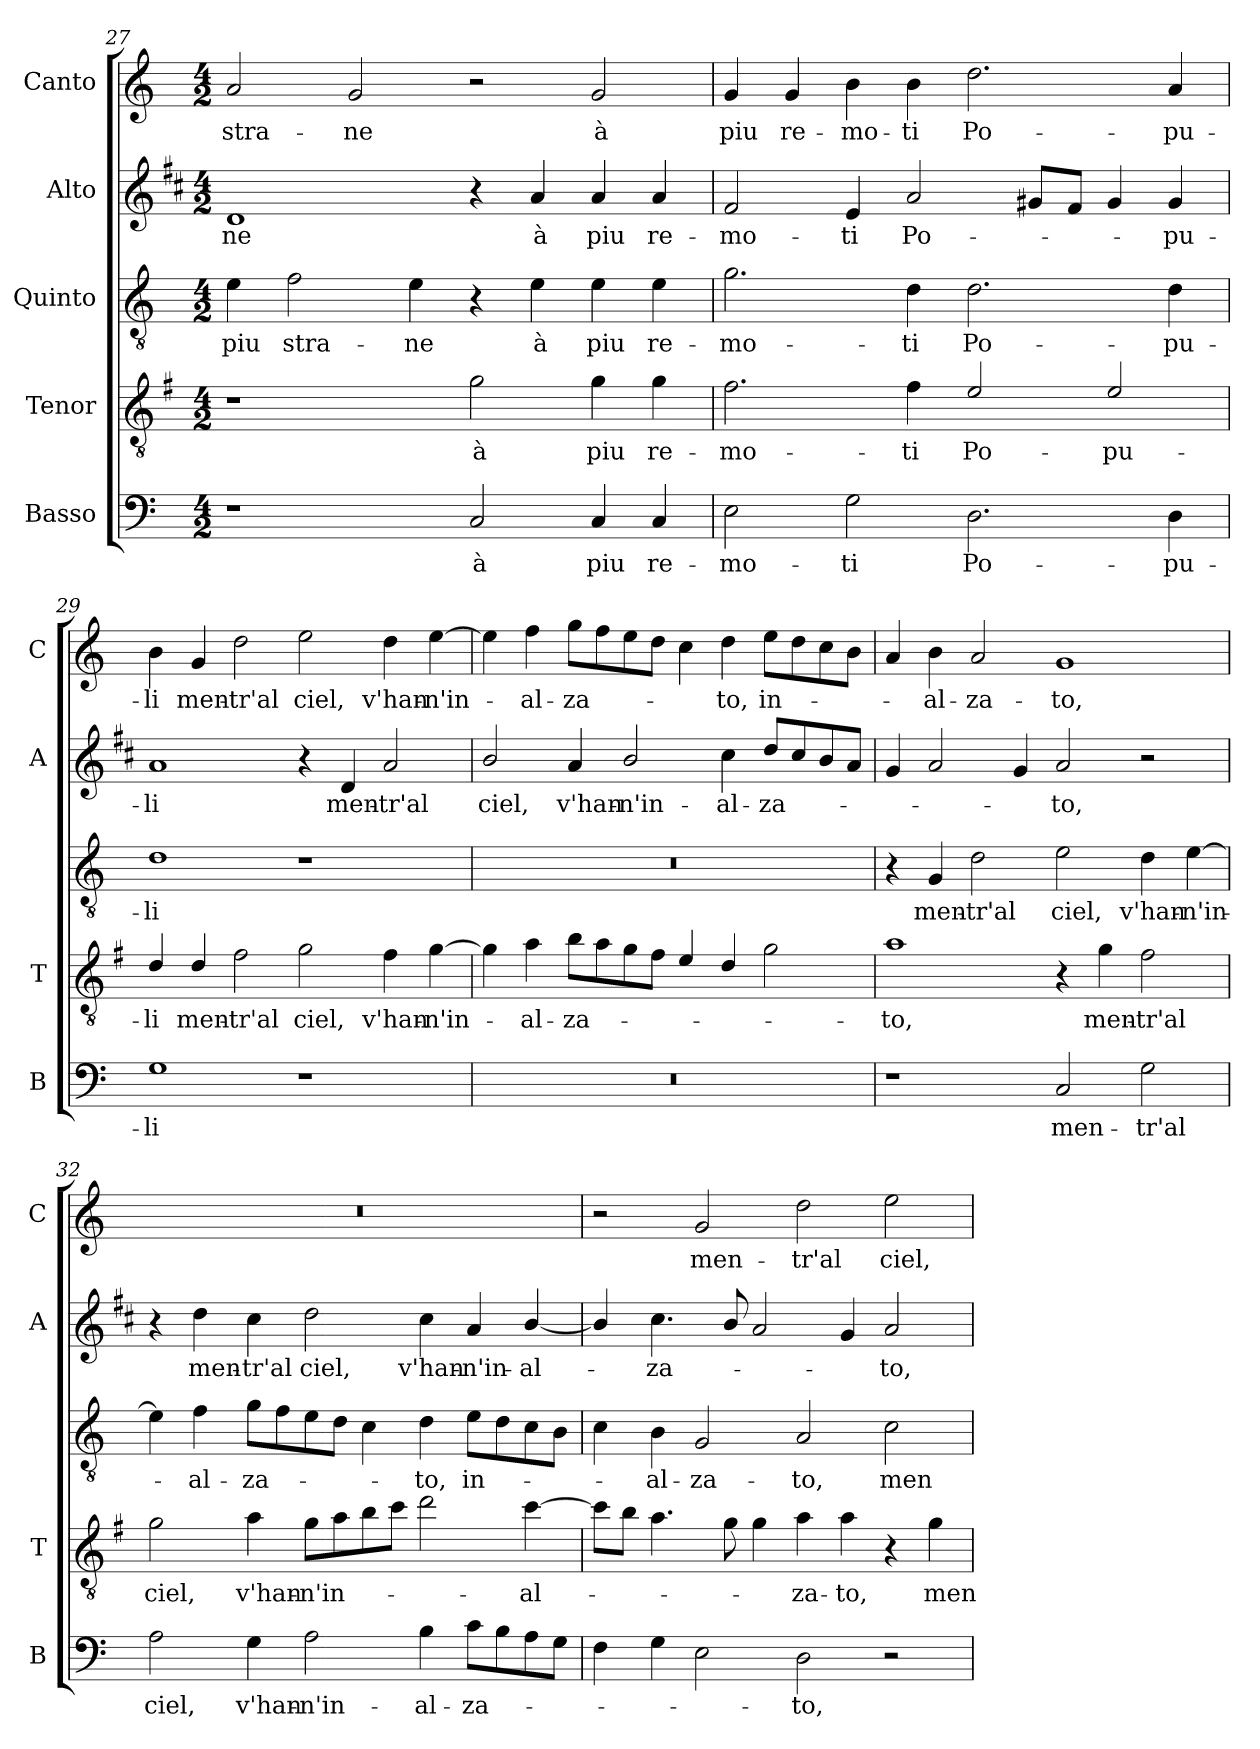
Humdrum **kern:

**kern	**text	**kern	**text	**kern	**text	**kern	**text	**kern	**text
*part5	*part5	*part4	*part4	*part3	*part3	*part2	*part2	*part1	*part1
*staff5	*staff5	*staff4	*staff4	*staff3	*staff3	*staff2	*staff2	*staff1	*staff1
*I"Basso	*	*I"Tenor	*	*I"Quinto	*	*I"Alto	*	*I"Canto	*
*I'B	*	*I'T	*	*	*	*I'A	*	*I'C	*
!!LO:LB:g=z
*clefF4	*	*clefGv2	*	*clefGv2	*	*clefG2	*	*clefG2	*
*	*	*ITrd4c7	*	*	*	*ITrd1c2	*	*	*
*k[]	*	*k[]	*	*k[]	*	*k[]	*	*k[]	*
*C:	*	*C:	*	*C:	*	*C:	*	*C:	*
*M4/2	*	*M4/2	*	*M4/2	*	*M4/2	*	*M4/2	*
=27	=27	=27	=27	=27	=27	=27	=27	=27	=27
!	!	!	!	!	!LO:LY:b	!	!LO:LY:b	!	!LO:LY:b
1r	.	1r	.	4e\	piu	1c	-ne	2a/	stra-
!	!	!	!	!	!LO:LY:b	!	!	!	!
.	.	.	.	2f\	stra-	.	.	.	.
!	!	!	!	!	!	!	!	!	!LO:LY:b
.	.	.	.	.	.	.	.	2g/	-ne
!	!	!	!	!	!LO:LY:b	!	!	!	!
.	.	.	.	4e\	-ne	.	.	.	.
!	!LO:LY:b	!	!LO:LY:b	!	!	!	!	!	!
2C/	à	2c\	à	4r	.	4r	.	2r	.
!	!	!	!	!	!LO:LY:b	!	!LO:LY:b	!	!
.	.	.	.	4e\	à	4g/	à	.	.
!	!LO:LY:b	!	!LO:LY:b	!	!LO:LY:b	!	!LO:LY:b	!	!LO:LY:b
4C/	piu	4c\	piu	4e\	piu	4g/	piu	2g/	à
!	!LO:LY:b	!	!LO:LY:b	!	!LO:LY:b	!	!LO:LY:b	!	!
4C/	re-	4c\	re-	4e\	re-	4g/	re-	.	.
=28	=28	=28	=28	=28	=28	=28	=28	=28	=28
!	!LO:LY:b	!	!LO:LY:b	!	!LO:LY:b	!	!LO:LY:b	!	!LO:LY:b
2E\	-mo-	2.B\	-mo-	2.g\	-mo-	2e/	-mo-	4g/	piu
!	!	!	!	!	!	!	!	!	!LO:LY:b
.	.	.	.	.	.	.	.	4g/	re-
!	!LO:LY:b	!	!	!	!	!	!LO:LY:b	!	!LO:LY:b
2G\	-ti	.	.	.	.	4d/	-ti	4b\	-mo-
!	!	!	!LO:LY:b	!	!LO:LY:b	!	!LO:LY:b	!	!LO:LY:b
.	.	4B\	-ti	4d\	-ti	2g/	Po-	4b\	-ti
!	!LO:LY:b	!	!LO:LY:b	!	!LO:LY:b	!	!	!	!LO:LY:b
2.D\	Po-	2A/	Po-	2.d\	Po-	.	.	2.dd\	Po-
.	.	.	.	.	.	8f#X/L	.	.	.
.	.	.	.	.	.	8e/J	.	.	.
!	!	!	!LO:LY:b	!	!	!	!	!	!
.	.	2A/	-pu-	.	.	4f#/	.	.	.
!	!LO:LY:b	!	!	!	!LO:LY:b	!	!LO:LY:b	!	!LO:LY:b
4D\	-pu-	.	.	4d\	-pu-	4f#/	-pu-	4a/	-pu-
=29	=29	=29	=29	=29	=29	=29	=29	=29	=29
!	!LO:LY:b	!	!LO:LY:b	!	!LO:LY:b	!	!LO:LY:b	!	!LO:LY:b
1G	-li	4G/	-li	1d	-li	1g	-li	4b\	-li
!	!	!	!LO:LY:b	!	!	!	!	!	!LO:LY:b
.	.	4G/	men-	.	.	.	.	4g/	men-
!	!	!	!LO:LY:b	!	!	!	!	!	!LO:LY:b
.	.	2B\	-tr'al	.	.	.	.	2dd\	-tr'al
!	!	!	!LO:LY:b	!	!	!	!	!	!LO:LY:b
1r	.	2c\	ciel,	1r	.	4r	.	2ee\	ciel,
!	!	!	!	!	!	!	!LO:LY:b	!	!
.	.	.	.	.	.	4c/	men-	.	.
!	!	!	!LO:LY:b	!	!	!	!LO:LY:b	!	!LO:LY:b
.	.	4B\	v'han-	.	.	2g/	-tr'al	4dd\	v'han-
!	!	!	!LO:LY:b	!	!	!	!	!	!LO:LY:b
.	.	[4c\	-n'in-	.	.	.	.	[4ee\	-n'in-
=30	=30	=30	=30	=30	=30	=30	=30	=30	=30
!	!	!	!	!	!	!	!LO:LY:b	!	!
0r	.	4c\]	.	0r	.	2a/	ciel,	4ee\]	.
!	!	!	!LO:LY:b	!	!	!	!	!	!LO:LY:b
.	.	4d\	-al-	.	.	.	.	4ff\	-al-
!	!	!	!LO:LY:b	!	!	!	!LO:LY:b	!	!LO:LY:b
.	.	8e\L	-za-	.	.	4g/	v'han-	8gg\L	-za-
.	.	8d\	.	.	.	.	.	8ff\	.
!	!	!	!	!	!	!	!LO:LY:b	!	!
.	.	8c\	.	.	.	2a/	-n'in-	8ee\	.
.	.	8B\J	.	.	.	.	.	8dd\J	.
.	.	4A/	.	.	.	.	.	4cc\	.
!	!	!	!	!	!	!	!LO:LY:b	!	!LO:LY:b
.	.	4G/	.	.	.	4b\	-al-	4dd\	-to,
!	!	!	!	!	!	!	!LO:LY:b	!	!LO:LY:b
.	.	2c\	.	.	.	8cc/L	-za-	8ee\L	in-
.	.	.	.	.	.	8b/	.	8dd\	.
.	.	.	.	.	.	8a/	.	8cc\	.
.	.	.	.	.	.	8g/J	.	8b\J	.
!!LO:LB:g=z
=31	=31	=31	=31	=31	=31	=31	=31	=31	=31
!	!	!	!LO:LY:b	!	!	!	!	!	!
1r	.	1d	-to,	4r	.	4f/	.	4a/	.
!	!	!	!	!	!LO:LY:b	!	!	!	!LO:LY:b
.	.	.	.	4G/	men-	2g/	.	4b\	-al-
!	!	!	!	!	!LO:LY:b	!	!	!	!LO:LY:b
.	.	.	.	2d\	-tr'al	.	.	2a/	-za-
.	.	.	.	.	.	4f/	.	.	.
!	!LO:LY:b	!	!	!	!LO:LY:b	!	!LO:LY:b	!	!LO:LY:b
2C/	men-	4r	.	2e\	ciel,	2g/	-to,	1g	-to,
!	!	!	!LO:LY:b	!	!	!	!	!	!
.	.	4c\	men-	.	.	.	.	.	.
!	!LO:LY:b	!	!LO:LY:b	!	!LO:LY:b	!	!	!	!
2G\	-tr'al	2B\	-tr'al	4d\	v'han-	2r	.	.	.
!	!	!	!	!	!LO:LY:b	!	!	!	!
.	.	.	.	[4e\	-n'in-	.	.	.	.
=32	=32	=32	=32	=32	=32	=32	=32	=32	=32
!	!LO:LY:b	!	!LO:LY:b	!	!	!	!	!	!
2A\	ciel,	2c\	ciel,	4e\]	.	4r	.	0r	.
!	!	!	!	!	!LO:LY:b	!	!LO:LY:b	!	!
.	.	.	.	4f\	-al-	4cc\	men-	.	.
!	!LO:LY:b	!	!LO:LY:b	!	!LO:LY:b	!	!LO:LY:b	!	!
4G\	v'han-	4d\	v'han-	8g\L	-za-	4b\	-tr'al	.	.
.	.	.	.	8f\	.	.	.	.	.
!	!LO:LY:b	!	!LO:LY:b	!	!	!	!LO:LY:b	!	!
2A\	-n'in-	8c\L	-n'in-	8e\	.	2cc\	ciel,	.	.
.	.	8d\	.	8d\J	.	.	.	.	.
.	.	8e\	.	4c\	.	.	.	.	.
.	.	8f\J	.	.	.	.	.	.	.
!	!LO:LY:b	!	!	!	!LO:LY:b	!	!LO:LY:b	!	!
4B\	-al-	2g\	.	4d\	-to,	4b\	v'han-	.	.
!	!LO:LY:b	!	!	!	!LO:LY:b	!	!LO:LY:b	!	!
8c\L	-za-	.	.	8e\L	in-	4g/	-n'in-	.	.
8B\	.	.	.	8d\	.	.	.	.	.
!	!	!	!LO:LY:b	!	!	!	!LO:LY:b	!	!
8A\	.	[4f\	-al-	8c\	.	[4a/	-al-	.	.
8G\J	.	.	.	8B\J	.	.	.	.	.
=33	=33	=33	=33	=33	=33	=33	=33	=33	=33
4F\	.	8f\L]	.	4c\	.	4a/]	.	2r	.
.	.	8e\J	.	.	.	.	.	.	.
!	!	!	!	!	!LO:LY:b	!	!LO:LY:b	!	!
4G\	.	4.d\	.	4B\	-al-	4.b\	-za-	.	.
!	!	!	!	!	!LO:LY:b	!	!	!	!LO:LY:b
2E\	.	.	.	2G/	-za-	.	.	2g/	men-
.	.	8c\	.	.	.	8a/	.	.	.
.	.	4c\	.	.	.	2g/	.	.	.
!	!LO:LY:b	!	!LO:LY:b	!	!LO:LY:b	!	!	!	!LO:LY:b
2D\	-to,	4d\	-za-	2A/	-to,	.	.	2dd\	-tr'al
!	!	!	!LO:LY:b	!	!	!	!	!	!
.	.	4d\	-to,	.	.	4f/	.	.	.
!	!	!	!	!	!LO:LY:b	!	!LO:LY:b	!	!LO:LY:b
2r	.	4r	.	2c\	men-	2g/	-to,	2ee\	ciel,
!	!	!	!LO:LY:b	!	!	!	!	!	!
.	.	4c\	men-	.	.	.	.	.	.
=	=	=	=	=	=	=	=	=	=
*-	*-	*-	*-	*-	*-	*-	*-	*-	*-
